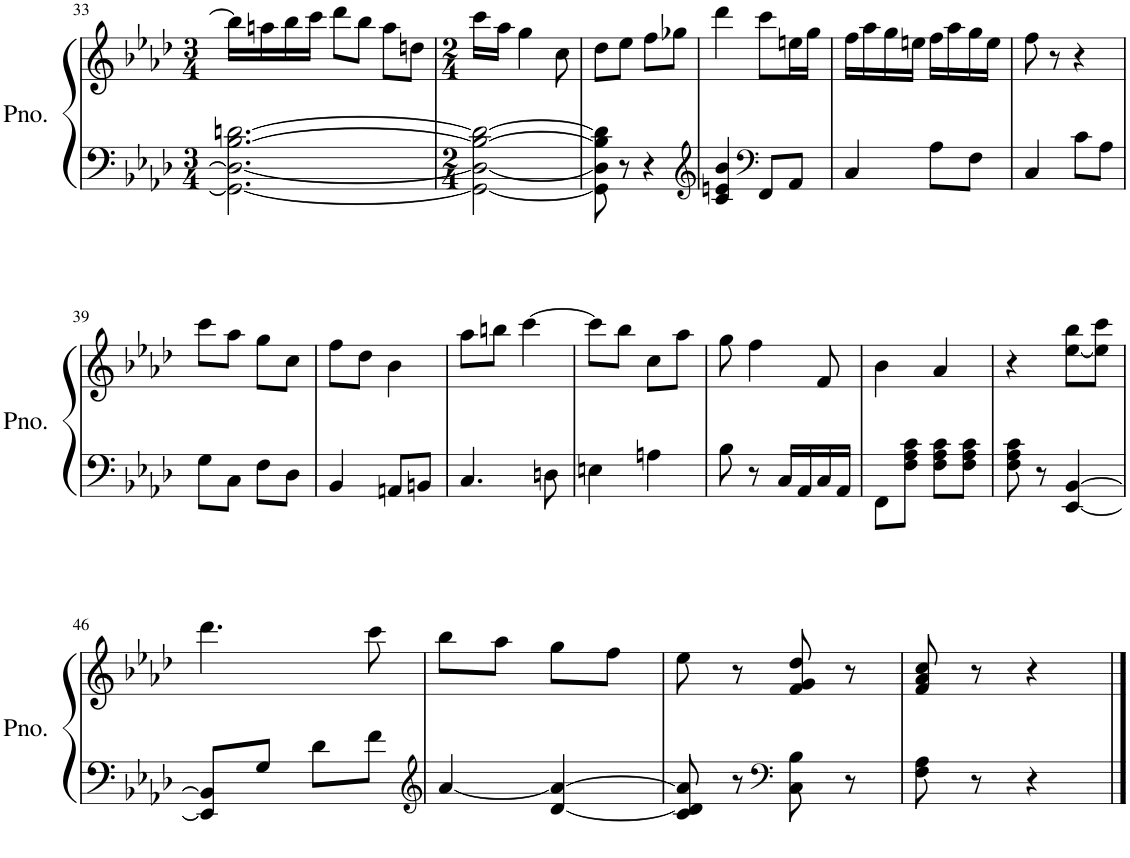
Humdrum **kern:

**kern	**kern
*part1	*part1
*staff2	*staff1
*I"Piano	*
*I'Pno.	*
!!LO:PB:g=z
*clefF4	*clefG2
*k[b-e-a-d-]	*k[b-e-a-d-]
*M3/4	*M3/4
=33	=33
2.GG-\_ 2.D-\_ [2.B-\ [2.dn\	16bb-\LL]
.	16aan\
.	16bb-\
.	16ccc\JJ
.	8ddd-\L
.	8bb-\J
.	8aa\L
.	8ddn\J
=34	=34
*M2/4	*M2/4
2GG-\_ 2D-\_ 2B-\_ 2d\_	16ccc\LL
.	16aa-\JJ
.	4gg\
.	8cc\
=35	=35
8GG-\] 8D-\] 8B-\] 8d\]	8dd-\L
8r	8ee-\J
4r	8ff\L
.	8gg-X\J
=36	=36
*clefG2	*
4c/ 4en/ 4b-/	4ddd-\
*clefF4	*
8FF/L	8ccc\L
8AA-/J	16een\L
.	16gg\JJ
=37	=37
4C/	16ff\LL
.	16aa-\
.	16gg\
.	16een\JJ
8A-\L	16ff\LL
.	16aa-\
8F\J	16gg\
.	16ee\JJ
=38	=38
4C/	8ff\
.	8r
8c\L	4r
8A-\J	.
!!LO:LB:g=z
=39	=39
8G\L	8ccc\L
8C\J	8aa-\J
8F\L	8gg\L
8D-\J	8cc\J
=40	=40
4BB-/	8ff\L
.	8dd-\J
8AAn/L	4b-\
8BBn/J	.
=41	=41
4.C/	8aa-\L
.	8bbn\J
.	[4ccc\
8Dn\	.
=42	=42
4En\	8ccc\L]
.	8bb-\J
4An\	8cc\L
.	8aa-\J
=43	=43
8B-\	8gg\
8r	4ff\
16C/LL	.
16AA-/	.
16C/	8f/
16AA-/JJ	.
=44	=44
8FF\L	4b-\
8F\ 8A-\ 8c\J	.
8F\ 8A-\ 8c\L	4a-/
8F\ 8A-\ 8c\J	.
=45	=45
8F\ 8A-\ 8c\	4r
8r	.
[4EE-/ [4BB-/	[8ee-\ 8bb-\L
.	8ee-\] 8ccc\J
!!LO:LB:g=z
=46	=46
8EE-/] 8BB-/]L	4.ddd-\
8G/J	.
8d-\L	.
8f\J	8ccc\
=47	=47
*clefG2	*
[4a-/	8bb-\L
.	8aa-\J
[4d-/ 4a-/_	8gg\L
.	8ff\J
=48	=48
8c/ 8d-/] 8a-/]	8ee-\
8r	8r
*clefF4	*
8C\ 8B-\	8f/ 8g/ 8dd-/
8r	8r
=49	=49
8F\ 8A-\	8f/ 8a-/ 8cc/
8r	8r
4r	4r
==	==
*-	*-
